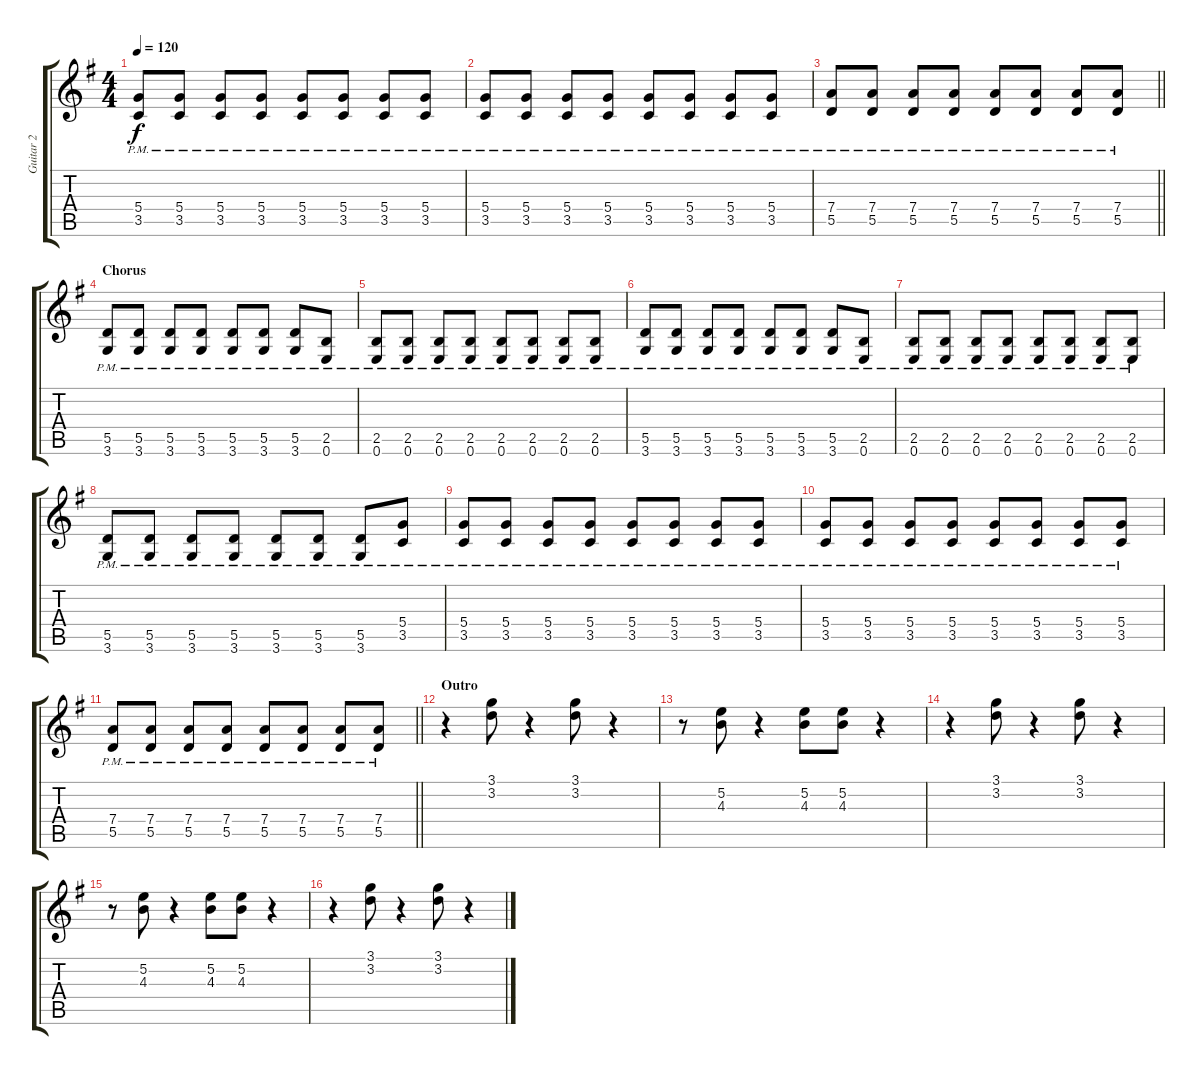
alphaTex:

\track ("Guitar 2" "Guitar 2") {instrument acousticguitarsteel}
\staff {score tabs}
\tuning (E4 B3 G3 D3 A2 E2) {hide}
\ts (4 4)
\tempo 120
\clef g2
\ks g
(5.4 3.5{pm}).8{dy f} (5.4 3.5{pm}).8 (5.4 3.5{pm}).8 (5.4 3.5{pm}).8 (5.4 3.5{pm}).8 (5.4 3.5{pm}).8 (5.4 3.5{pm}).8 (5.4 3.5{pm}).8 |
(5.4 3.5{pm}).8 (5.4 3.5{pm}).8 (5.4 3.5{pm}).8 (5.4 3.5{pm}).8 (5.4 3.5{pm}).8 (5.4 3.5{pm}).8 (5.4 3.5{pm}).8 (5.4 3.5{pm}).8 |
\barLineRight lightlight
(7.4{pm} 5.5{pm}).8 (7.4{pm} 5.5{pm}).8 (7.4{pm} 5.5{pm}).8 (7.4{pm} 5.5{pm}).8 (7.4{pm} 5.5{pm}).8 (7.4{pm} 5.5{pm}).8 (7.4{pm} 5.5{pm}).8 (7.4{pm} 5.5{pm}).8 |
\section ("" "Chorus")
(5.5{pm} 3.6{pm}).8 (5.5{pm} 3.6{pm}).8 (5.5{pm} 3.6{pm}).8 (5.5{pm} 3.6{pm}).8 (5.5{pm} 3.6{pm}).8 (5.5{pm} 3.6{pm}).8 (5.5{pm} 3.6{pm}).8 (2.5{pm} 0.6{pm}).8 |
(2.5{pm} 0.6{pm}).8 (2.5{pm} 0.6{pm}).8 (2.5{pm} 0.6{pm}).8 (2.5{pm} 0.6{pm}).8 (2.5{pm} 0.6{pm}).8 (2.5{pm} 0.6{pm}).8 (2.5{pm} 0.6{pm}).8 (2.5{pm} 0.6{pm}).8 |
(5.5{pm} 3.6{pm}).8 (5.5{pm} 3.6{pm}).8 (5.5{pm} 3.6{pm}).8 (5.5{pm} 3.6{pm}).8 (5.5{pm} 3.6{pm}).8 (5.5{pm} 3.6{pm}).8 (5.5{pm} 3.6{pm}).8 (2.5{pm} 0.6{pm}).8 |
(2.5{pm} 0.6{pm}).8 (2.5{pm} 0.6{pm}).8 (2.5{pm} 0.6{pm}).8 (2.5{pm} 0.6{pm}).8 (2.5{pm} 0.6{pm}).8 (2.5{pm} 0.6{pm}).8 (2.5{pm} 0.6{pm}).8 (2.5{pm} 0.6{pm}).8 |
(5.5{pm} 3.6{pm}).8 (5.5{pm} 3.6{pm}).8 (5.5{pm} 3.6{pm}).8 (5.5{pm} 3.6{pm}).8 (5.5{pm} 3.6{pm}).8 (5.5{pm} 3.6{pm}).8 (5.5{pm} 3.6{pm}).8 (5.4 3.5{pm}).8 |
(5.4 3.5{pm}).8 (5.4 3.5{pm}).8 (5.4 3.5{pm}).8 (5.4 3.5{pm}).8 (5.4 3.5{pm}).8 (5.4 3.5{pm}).8 (5.4 3.5{pm}).8 (5.4 3.5{pm}).8 |
(5.4 3.5{pm}).8 (5.4 3.5{pm}).8 (5.4 3.5{pm}).8 (5.4 3.5{pm}).8 (5.4 3.5{pm}).8 (5.4 3.5{pm}).8 (5.4 3.5{pm}).8 (5.4 3.5{pm}).8 |
\barLineRight lightlight
(7.4{pm} 5.5{pm}).8 (7.4{pm} 5.5{pm}).8 (7.4{pm} 5.5{pm}).8 (7.4{pm} 5.5{pm}).8 (7.4{pm} 5.5{pm}).8 (7.4{pm} 5.5{pm}).8 (7.4{pm} 5.5{pm}).8 (7.4{pm} 5.5{pm}).8 |
\section ("" "Outro")
r.4 (3.1 3.2).8 r.4 (3.1 3.2).8 r.4 |
r.8 (5.2 4.3).8 r.4 (5.2 4.3).8 (5.2 4.3).8 r.4 |
r.4 (3.1 3.2).8 r.4 (3.1 3.2).8 r.4 |
r.8 (5.2 4.3).8 r.4 (5.2 4.3).8 (5.2 4.3).8 r.4 |
r.4 (3.1 3.2).8 r.4 (3.1 3.2).8 r.4
